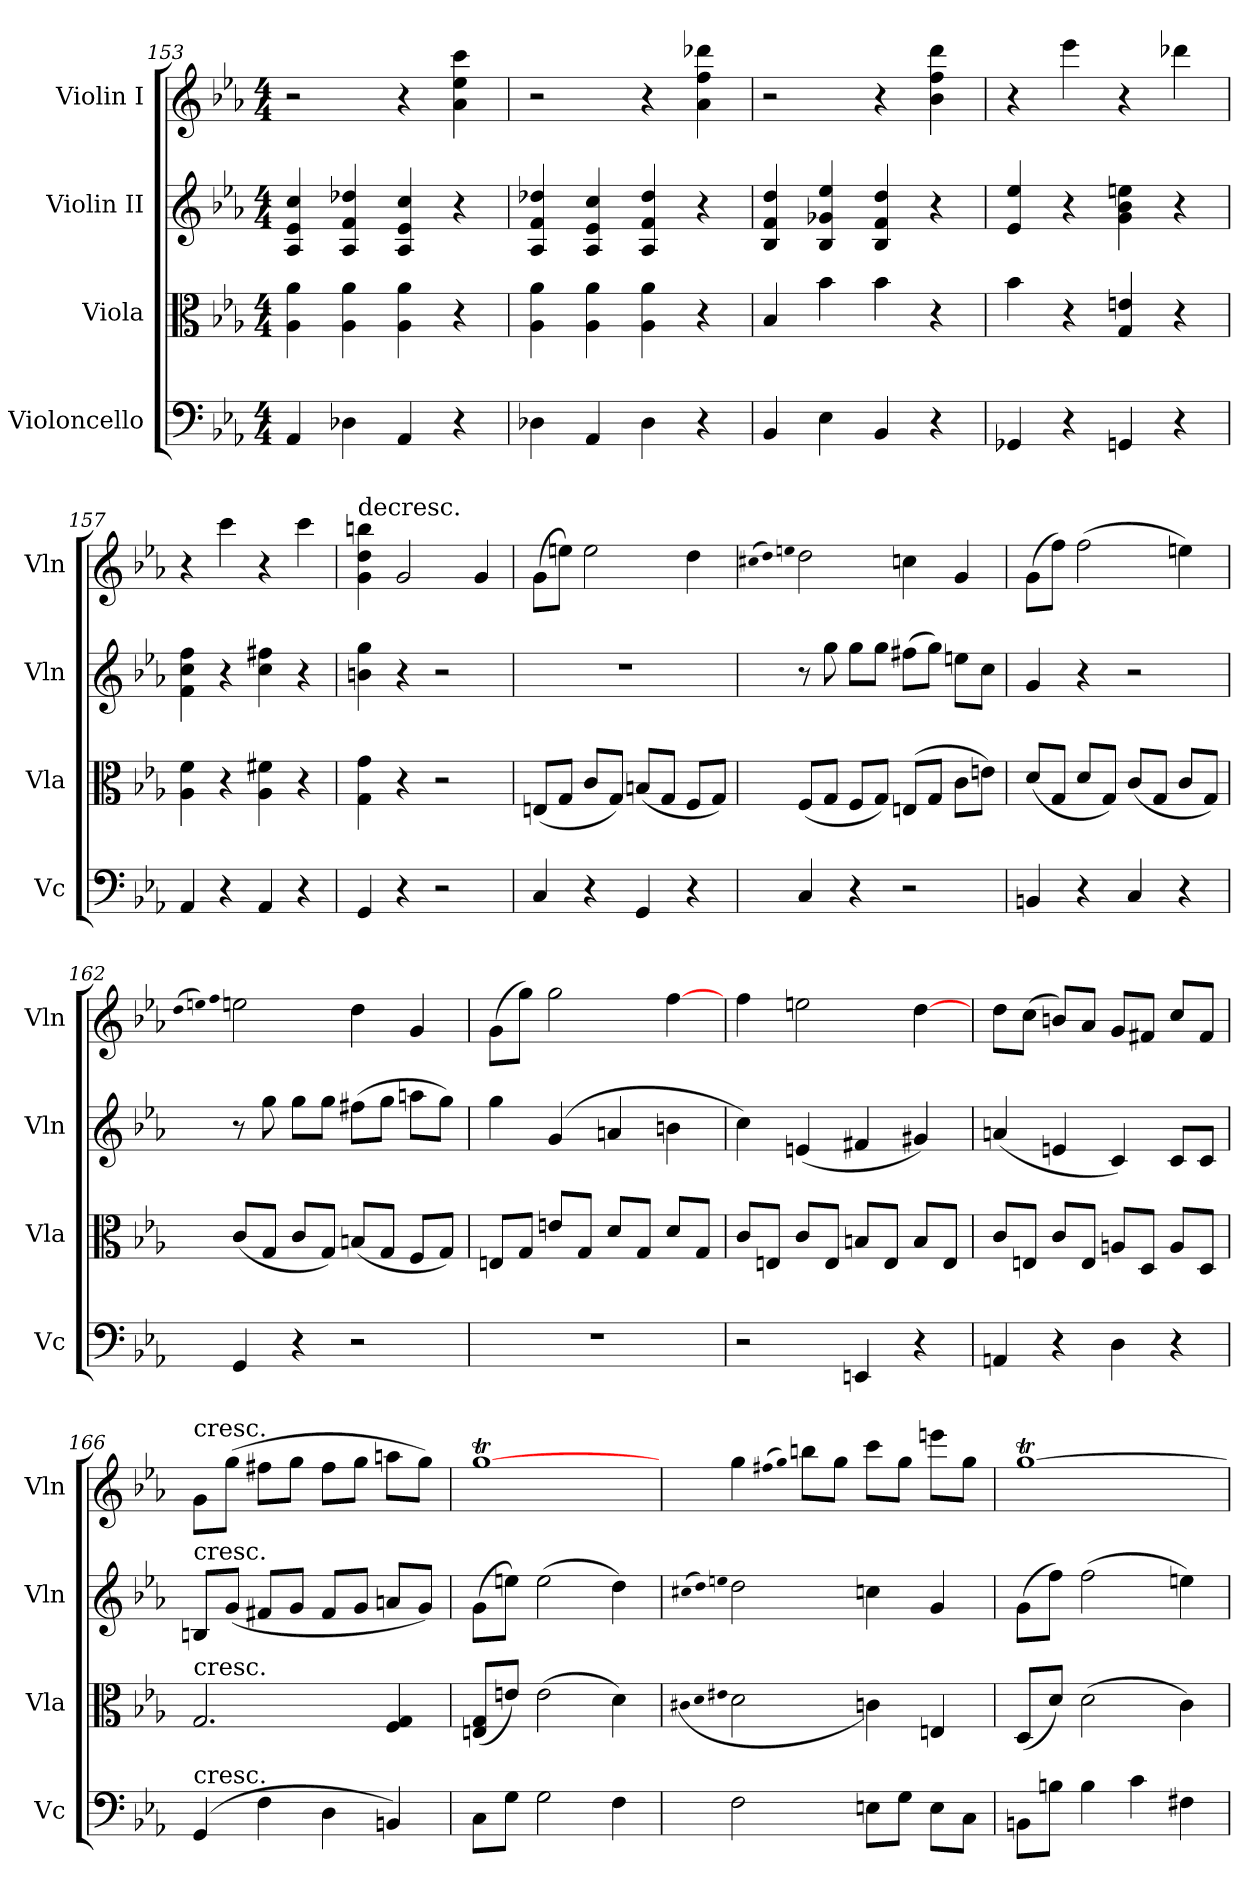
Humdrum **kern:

**kern	**kern	**kern	**kern
*part4	*part3	*part2	*part1
*staff4	*staff3	*staff2	*staff1
*I"Violoncello	*I"Viola	*I"Violin II	*I"Violin I
*I'Vc	*I'Vla	*I'Vln	*I'Vln
*clefF4	*clefC3	*clefG2	*clefG2
*k[b-e-a-]	*k[b-e-a-]	*k[b-e-a-]	*k[b-e-a-]
*c:	*c:	*c:	*c:
*M4/4	*M4/4	*M4/4	*M4/4
=153	=153	=153	=153
4AA-	4A- 4a-	4A- 4e- 4cc	2r
4D-X	4A- 4a-	4A- 4f 4dd-X	.
4AA-	4A- 4a-	4A- 4e- 4cc	4r
4r	4r	4r	4a- 4ee- 4ccc
=154	=154	=154	=154
4D-X	4A- 4a-	4A- 4f 4dd-X	2r
4AA-	4A- 4a-	4A- 4e- 4cc	.
4D-	4A- 4a-	4A- 4f 4dd-	4r
4r	4r	4r	4a- 4ff 4ddd-X
=155	=155	=155	=155
4BB-	4B-	4B- 4f 4dd	2r
4E-	4b-	4B- 4g-X 4ee-	.
4BB-	4b-	4B- 4f 4dd	4r
4r	4r	4r	4b- 4ff 4ddd
=156	=156	=156	=156
4GG-X	4b-	4e- 4ee-	4r
4r	4r	4r	4eee-
4GGn	4G 4en	4g 4b- 4een	4r
4r	4r	4r	4ddd-X
=157	=157	=157	=157
4AA-	4A- 4f	4f 4cc 4ff	4r
4r	4r	4r	4ccc
4AA-	4A- 4f#X	4cc 4ff#X	4r
4r	4r	4r	4ccc
=158	=158	=158	=158
!	!	!	!LO:TX:a:t=decresc.
4GG	4G 4g	4bn 4gg	4g 4dd 4bbn
4r	4r	4r	2g
2r	2r	2r	.
.	.	.	4g
=159	=159	=159	=159
4C	(8En/L	1r	(8g\L
.	8G/J	.	8een\J)
4r	8c/L	.	2ee
.	8G/J)	.	.
4GG	(8Bn/L	.	.
.	8G/J	.	.
4r	8F/L	.	4dd
.	8G/J)	.	.
=160	=160	=160	=160
.	.	.	(qqcc#X
.	.	.	qqdd)
.	.	.	qqeen
4C	(8F/L	8r	2dd
.	8G/J	8gg	.
4r	8F/L	8gg\L	.
.	8G/J)	8gg\J	.
2r	(8En/L	(8ff#X\L	4ccn
.	8G/J	8gg\J)	.
.	8c\L	8een\L	4g
.	8en\J)	8cc\J	.
=161	=161	=161	=161
4BBn	(8d/L	4g	(8g\L
.	8G/J	.	8ff\J)
4r	8d/L	4r	(2ff
.	8G/J)	.	.
4C	(8c/L	2r	.
.	8G/J	.	.
4r	8c/L	.	4een)
.	8G/J)	.	.
=162	=162	=162	=162
.	.	.	(qqdd
.	.	.	qqeen)
.	.	.	qqff
4GG	(8c/L	8r	2een
.	8G/J	8gg	.
4r	8c/L	8gg\L	.
.	8G/J)	8gg\J	.
2r	(8Bn/L	(8ff#X\L	4dd
.	8G/J	8gg\J	.
.	8F/L	8aan\L	4g
.	8G/J)	8gg\J)	.
=163	=163	=163	=163
1r	8En/L	4gg	(8g\L
.	8G/J	.	8gg\J)
.	8en/L	(4g	2gg
.	8G/J	.	.
.	8d/L	4an	.
.	8G/J	.	.
.	8d/L	4bn	[4ff
.	8G/J	.	.
=164	=164	=164	=164
2r	8c/L	4cc)	4ff
.	8En/J	.	.
.	8c/L	(4en	2een
.	8E/J	.	.
4EEn	8Bn/L	4f#X	.
.	8E/J	.	.
4r	8B/L	4g#X)	[4dd
.	8E/J	.	.
=165	=165	=165	=165
4AAn	8c/L	(4an	8dd\L
.	8En/J	.	(8cc\J
4r	8c/L	4en	8bn/L)
.	8E/J	.	8a-/J
4D	8An/L	4c)	8g/L
.	8D/J	.	8f#X/J
4r	8A/L	8c/L	8cc/L
.	8D/J	8c/J	8f#/J
=166	=166	=166	=166
!	!	!	!LO:TX:a:t=cresc.
!	!	!LO:TX:a:t=cresc.	!
!	!LO:TX:a:t=cresc.	!	!
!LO:TX:a:t=cresc.	!	!	!
(4GG	2.G	8Bn/L	8g\L
.	.	(8g/J	(8gg\J
4F	.	8f#X/L	8ff#X\L
.	.	8g/J	8gg\J
4D	.	8f#/L	8ff#\L
.	.	8g/J	8gg\J
4BBn)	4F 4G	8an/L	8aan\L
.	.	8g/J)	8gg\J)
=167	=167	=167	=167
8C\L	(8En/ 8G/L	(8g\L	[1ggt
8G\J	8en/J)	8een\J)	.
2G	(2e	(2ee	.
4F	4d)	4dd)	.
=168	=168	=168	=168
.	(qqc#X	(qqcc#X	.
.	qqd	qqdd)	.
.	qqe#X	qqeen	.
2F	2d	2dd	4gg
.	.	.	(qqff#X
.	.	.	qqgg)
.	.	.	8bbn\L
.	.	.	8gg\J
8En\L	4cn)	4ccn	8ccc\L
8G\J	.	.	8gg\J
8E\L	4En	4g	8eeen\L
8C\J	.	.	8gg\J
=169	=169	=169	=169
8BBn\L	(8D/L	(8g\L	[1ggt
8Bn\J	8d/J)	8ff\J)	.
4B	(2d	(2ff	.
4c	.	.	.
4F#X	4c)	4een)	.
=	=	=	=
*-	*-	*-	*-
